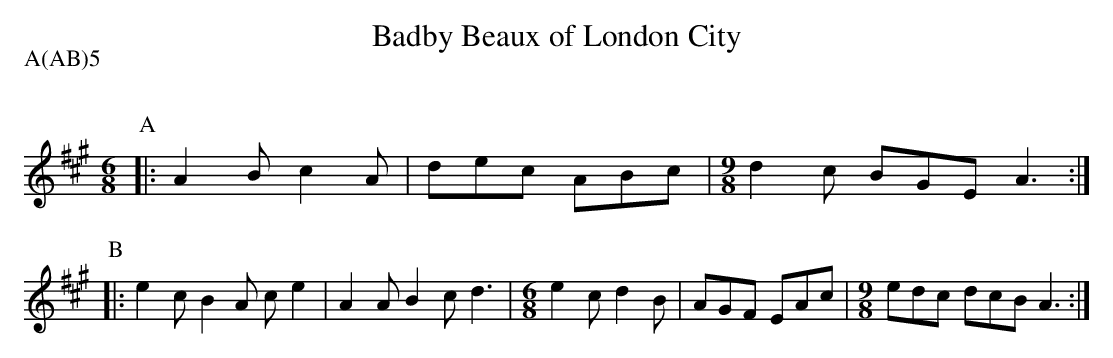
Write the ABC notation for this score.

X:1
T:Beaux of London City, Badby
Q:120
M:6/8
L:1/8
P:A(AB)5
K:A
P:A
|:A2B c2A|dec ABc|\
M:9/8
L:1/8
d2c BGE A3:|
P:B
|:e2c B2A ce2|A2A B2c d3|\
M:6/8
e2c d2B|AGF EAc|\
M:9/8
edc dcB A3:|
